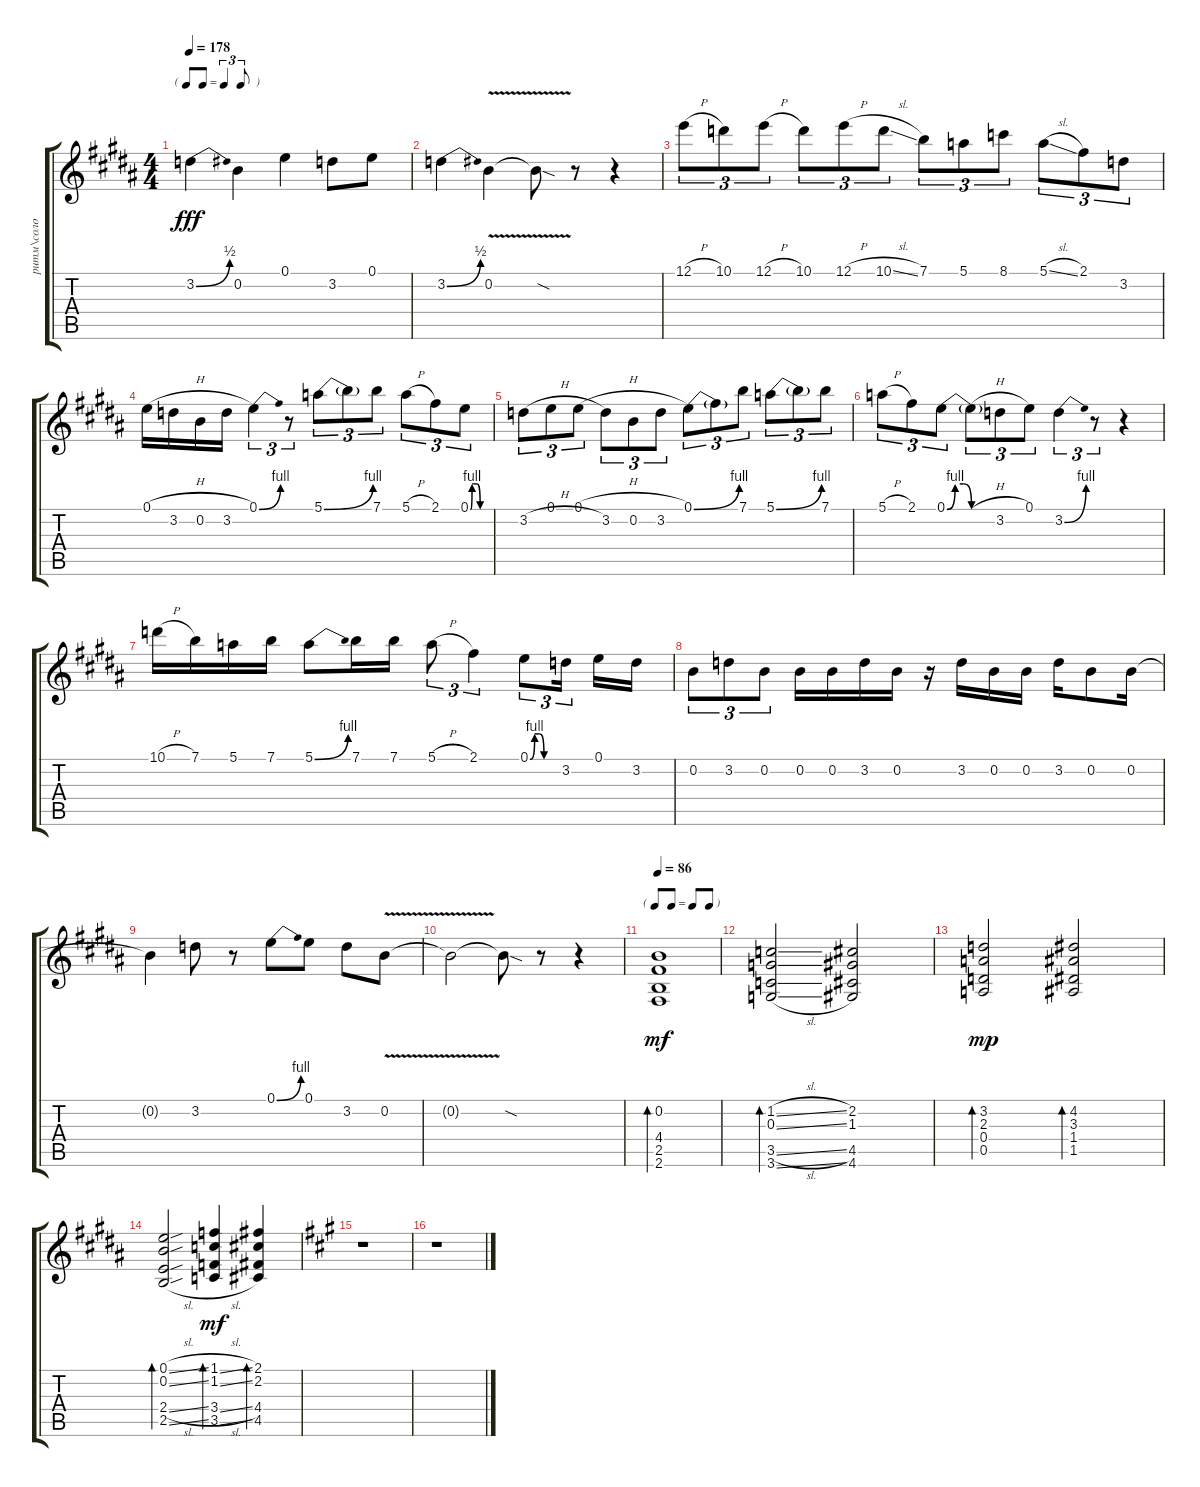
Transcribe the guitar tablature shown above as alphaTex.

\track ("ритм\\соло" "ритм\\соло") {instrument overdrivenguitar}
\staff {score tabs}
\tuning (E4 B3 G3 D3 A2 E2) {hide}
\ts (4 4)
\tf triplet8th
\tempo 178
\clef g2
\ks b
3.2{be (bend 0 0 60 2)}.4{dy fff} 0.2.4 0.1.4 3.2.8 0.1.8 |
3.2{be (bend 0 0 60 2)}.4 0.2{v}.4 0.2{sod t}.8 r.8 r.4 |
12.1{h}.8{tu (3 2)} 10.1.8{tu (3 2)} 12.1{h}.8{tu (3 2)} 10.1.8{tu (3 2)} 12.1{h}.8{tu (3 2)} 10.1{sl}.8{tu (3 2)} 7.1.8{tu (3 2)} 5.1.8{tu (3 2)} 8.1.8{tu (3 2)} 5.1{sl}.8{tu (3 2)} 2.1.8{tu (3 2)} 3.2.8{tu (3 2)} |
0.1{h}.16 3.2.16 0.2.16 3.2.16 0.1{be (bend 0 0 60 4)}.4{tu (3 2)} r.8{tu (3 2)} 5.1{be (bend 0 0 60 4)}.8{tu (3 2)} 5.1{t}.8{tu (3 2)} 7.1.8{tu (3 2)} 5.1{h}.8{tu (3 2)} 2.1.8{tu (3 2)} 0.1{be (custom 0 0 5 4 10 4 20 4 30 0 60 0)}.8{tu (3 2)} |
3.2{h}.8{tu (3 2)} 0.1.8{tu (3 2)} 0.1{h}.8{tu (3 2)} 3.2.8{tu (3 2)} 0.2.8{tu (3 2)} 3.2.8{tu (3 2)} 0.1{be (bend 0 0 60 4)}.8{tu (3 2)} 0.1{t}.8{tu (3 2)} 7.1.8{tu (3 2)} 5.1{be (bend 0 0 60 4)}.8{tu (3 2)} 5.1{t}.8{tu (3 2)} 7.1.8{tu (3 2)} |
5.1{h}.8{tu (3 2)} 2.1.8{tu (3 2)} 0.1{be (custom 0 0 10 4 20 4 30 0 60 0)}.8{tu (3 2)} 0.1{h t}.8{tu (3 2)} 3.2.8{tu (3 2)} 0.1.8{tu (3 2)} 3.2{be (bend 0 0 60 4)}.4{tu (3 2)} r.8{tu (3 2)} r.4 |
10.1{h}.16 7.1.16 5.1.16 7.1.16 5.1{be (bend 0 0 60 4)}.8 7.1.16 7.1.16 5.1{h}.8{tu (3 2)} 2.1.4{tu (3 2)} 0.1{be (custom 0 0 10 4 20 4 30 0 60 0)}.8{tu (3 2)} 3.2.16{tu (3 2) beam splitsecondary} 0.1.16 3.2.16 |
0.2.8{tu (3 2)} 3.2.8{tu (3 2)} 0.2.8{tu (3 2)} 0.2.16 0.2.16 3.2.16 0.2.16 r.16 3.2.16 0.2.16 0.2.16 3.2.16 0.2.8 0.2.16 |
0.2{t}.4 3.2.8 r.8 0.1{be (bend 0 0 60 4)}.8 0.1.8 3.2.8 0.2{v}.8 |
0.2{t}.2 0.2{sod t}.8 r.8 r.4 |
\tf none
\tempo 86
(0.2 4.4 2.5 2.6).1{bd 60 dy mf balance 8} |
(1.2{sl} 0.3{sl} 3.5{sl} 3.6{sl}).2{bd 60} (2.2 1.3 4.5 4.6).2 |
(3.2 2.3 0.4 0.5).2{bd 60 dy mp} (4.2 3.3 1.4 1.5).2{bd 60} |
(0.1{sl} 0.2{sl} 2.4{sl} 2.5{sl}).2{bd 60} (1.1{sl} 1.2{sl} 3.4{sl} 3.5{sl}).4{bd 60 dy mf} (2.1 2.2 4.4 4.5).4{bd 60} |
\ks f#minor
r.1 |
r.1
